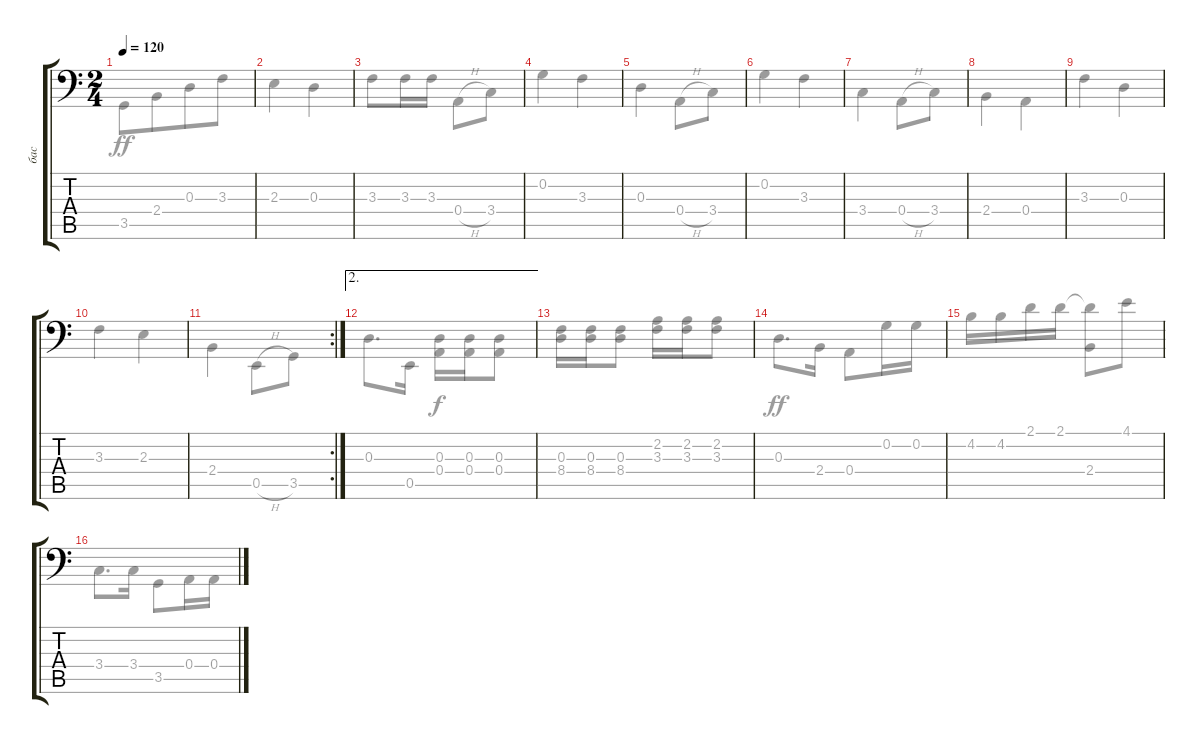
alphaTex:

\track ("бас" "бас") {instrument electricbasspick}
\staff {score tabs}
\tuning (C3 G2 D2 A1 E1 B0) {hide}
\voice
\ts (2 4)
\tempo 120
\clef f4
\ks aminor
|
|
|
|
|
|
|
|
|
|
\rc 2
|
\ae 2
|
|
|
|
\voice
\clef f4
\ks aminor
3.5.8{dy ff} 2.4.8{beam merge} 0.3.8 3.3.8 |
2.3.4 0.3.4 |
3.3.8 3.3.16 3.3.16 0.4{h}.8 3.4.8 |
0.2.4 3.3.4 |
0.3.4 0.4{h}.8 3.4.8 |
0.2.4 3.3.4 |
3.4.4 0.4{h}.8 3.4.8 |
2.4.4 0.4.4 |
3.3.4 0.3.4 |
3.3.4 2.3.4 |
2.4.4 0.5{h}.8 3.5.8 |
0.3.8{d} 0.5.16 (0.3 0.4).16{dy f} (0.3 0.4).16 (0.3 0.4).8 |
(0.3 8.4).16 (0.3 8.4).16 (0.3 8.4).8 (2.2 3.3).16 (2.2 3.3).16 (2.2 3.3).8 |
0.3.8{d dy ff} 2.4.16 0.4.8 0.2.16 0.2.16 |
4.2.16 4.2.16 2.1.16 2.1.16 (2.1{t} 2.4).8 4.1.8 |
3.4.8{d} 3.4.16 3.5.8 0.4.16 0.4.16
